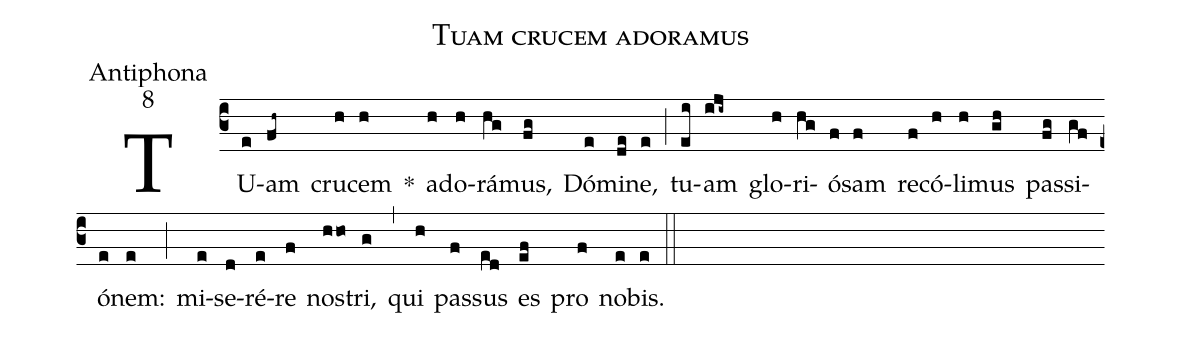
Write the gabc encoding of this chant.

name:Tuam crucem adoramus;
office-part:Antiphona;
mode:8;
%%
(c3)
TU(e)am(fh~) cru(h)cem(h) *()
ad(h)o(h)rá(hg)mus,(fg) Dó(e)mi(de)ne,(e) (;)
tu(ei)am(iji~) glo(h)ri(hg)ó(f)sam(f) re(f)có(h)li(h)mus(gh) pas(fg)si(gf)ó(e)nem:(e) (;)
mi(e)se(d)ré(e)re(f) nos(hho)tri,(g) (,)
qui(h) pas(f)sus(ed) es(ef) pro(f) no(e)bis.(e) (::)
